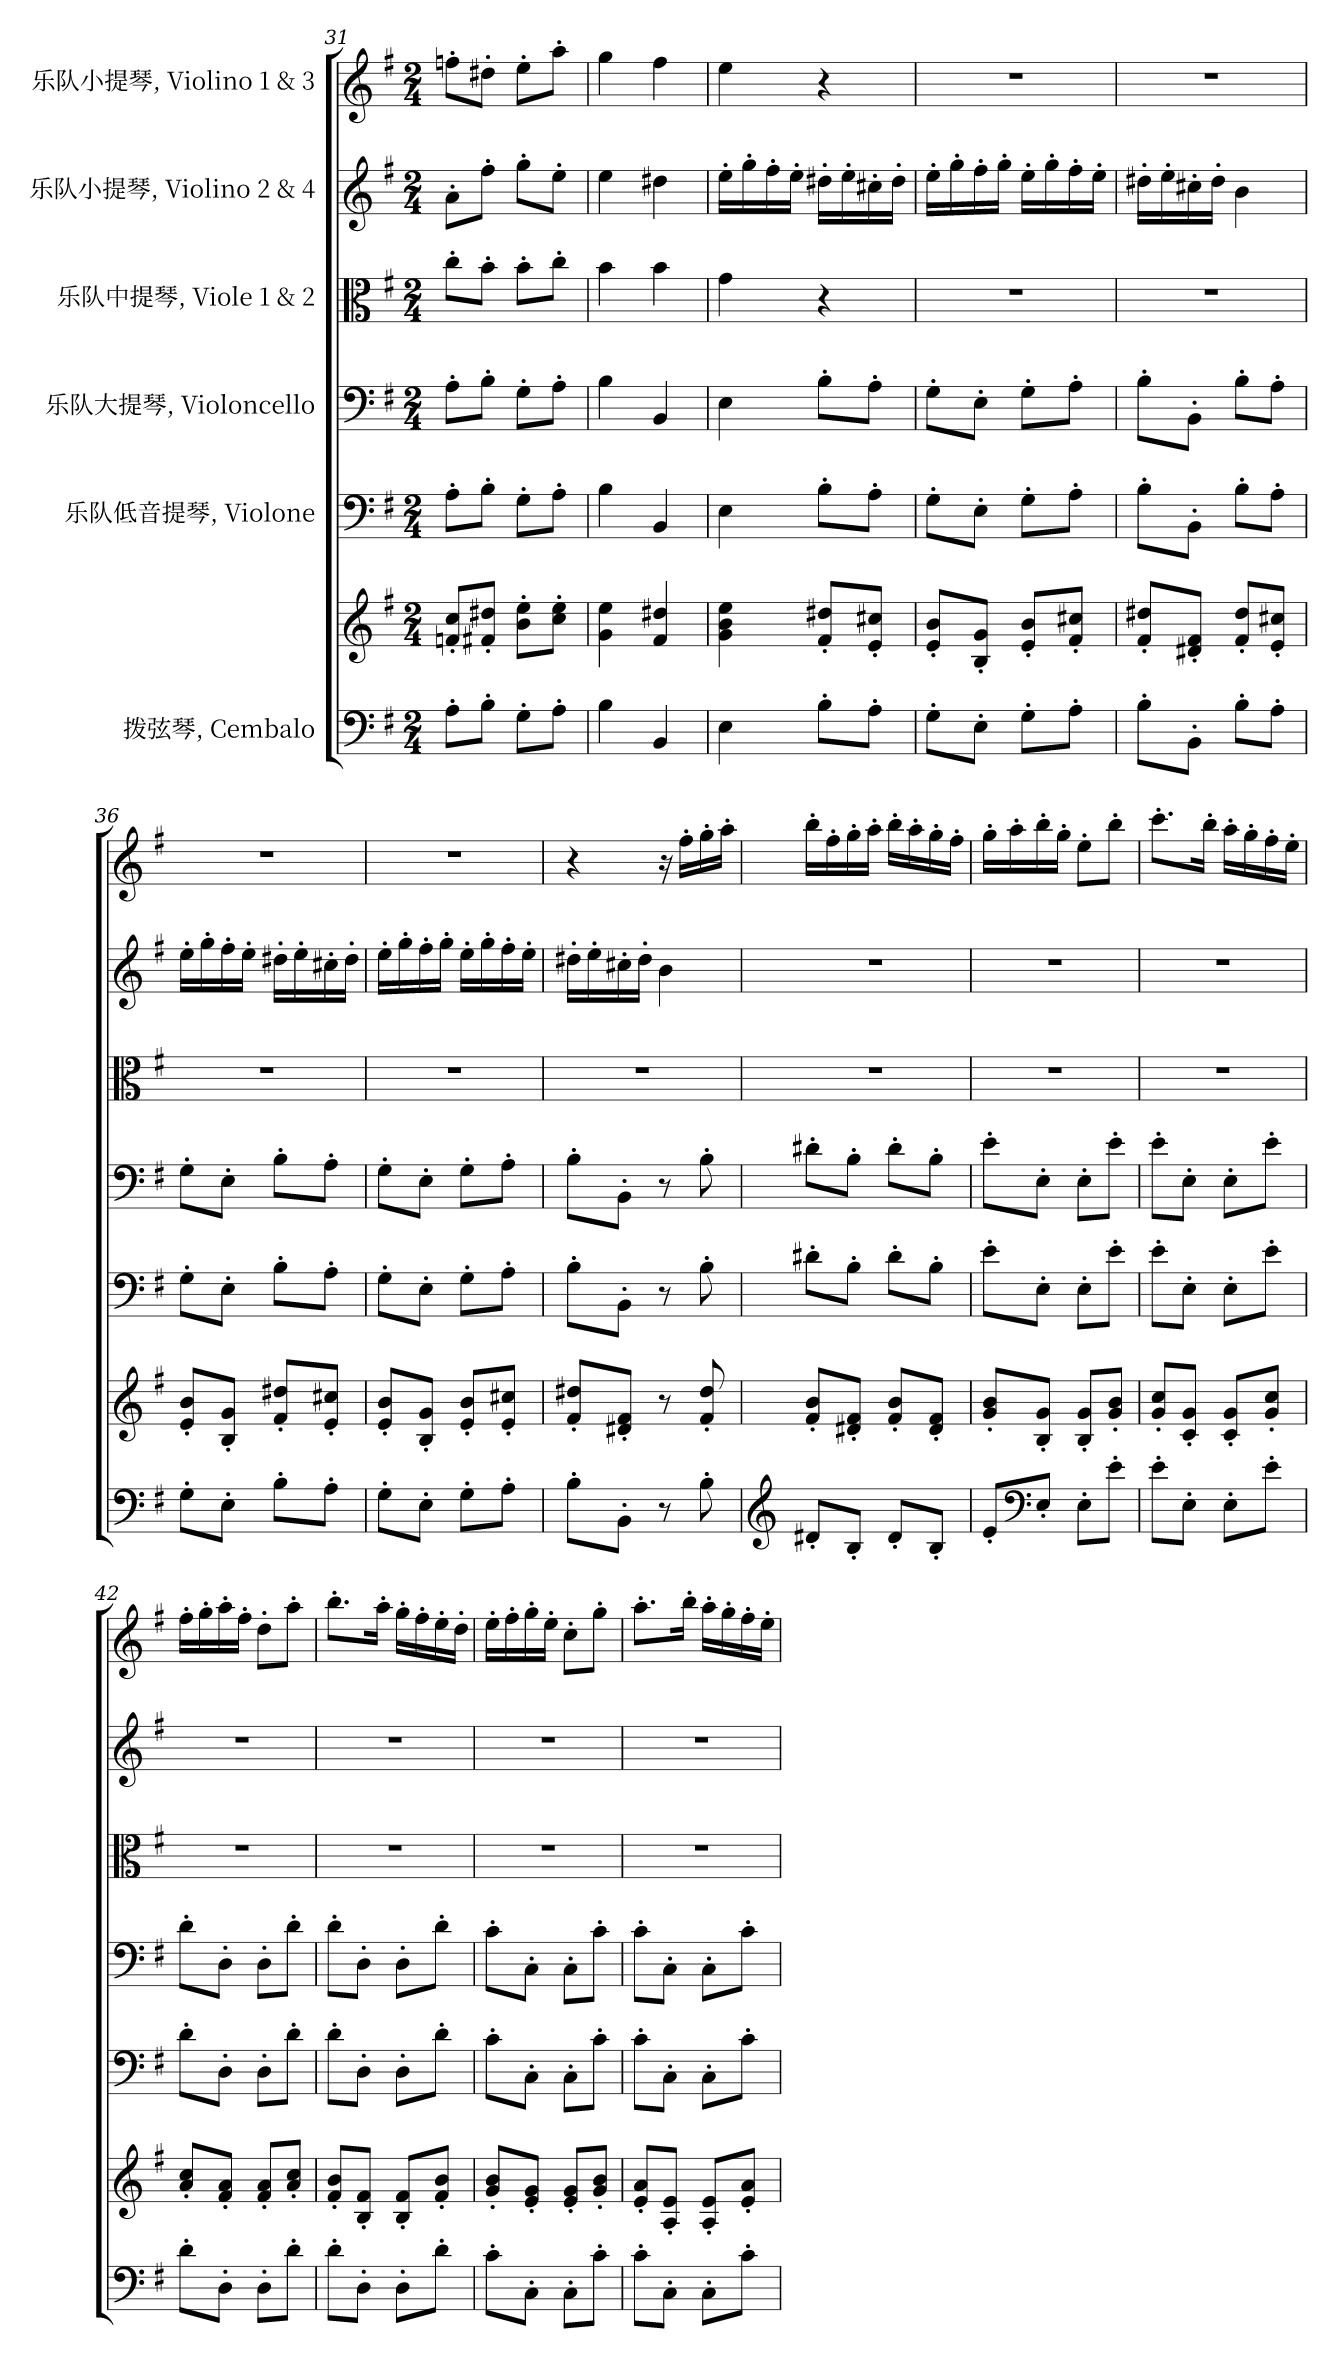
**kern	**kern	**kern	**kern	**kern	**kern	**kern
*part6	*part6	*part5	*part4	*part3	*part2	*part1
*staff7	*staff6	*staff5	*staff4	*staff3	*staff2	*staff1
*I"拨弦琴, Cembalo	*	*I"乐队低音提琴, Violone	*I"乐队大提琴, Violoncello	*I"乐队中提琴, Viole 1 &amp; 2	*I"乐队小提琴, Violino 2 &amp; 4	*I"乐队小提琴, Violino 1 &amp; 3
*clefF4	*clefG2	*clefF4	*clefF4	*clefC3	*clefG2	*clefG2
*	*	*ITrd7c12	*	*	*	*
*k[f#]	*k[f#]	*k[f#]	*k[f#]	*k[f#]	*k[f#]	*k[f#]
*M2/4	*M2/4	*M2/4	*M2/4	*M2/4	*M2/4	*M2/4
=31	=31	=31	=31	=31	=31	=31
8A'\L	8fn/' 8cc/'L	8AA'\L	8A'\L	8cc'\L	8a'\L	8ffn'\L
8B'\J	8f#X/' 8dd#X/'J	8BB'\J	8B'\J	8b'\J	8ff#'\J	8dd#X'\J
8G'\L	8b\' 8ee\'L	8GG'\L	8G'\L	8b'\L	8gg'\L	8ee'\L
8A'\J	8cc\' 8ee\'J	8AA'\J	8A'\J	8cc'\J	8ee'\J	8aa'\J
=32	=32	=32	=32	=32	=32	=32
4B\	4g\ 4ee\	4BB\	4B\	4b\	4ee\	4gg\
4BB/	4f#/ 4dd#X/	4BBB/	4BB/	4b\	4dd#X\	4ff#\
!!LO:PB:g=z
=33	=33	=33	=33	=33	=33	=33
4E\	4g\ 4b\ 4ee\	4EE\	4E\	4g\	16ee'\LL	4ee\
.	.	.	.	.	16gg'\	.
.	.	.	.	.	16ff#'\	.
.	.	.	.	.	16ee'\JJ	.
8B'\L	8f#/' 8dd#X/'L	8BB'\L	8B'\L	4r	16dd#X'\LL	4r
.	.	.	.	.	16ee'\	.
8A'\J	8e/' 8cc#X/'J	8AA'\J	8A'\J	.	16cc#X'\	.
.	.	.	.	.	16dd#'\JJ	.
=34	=34	=34	=34	=34	=34	=34
8G'\L	8e/' 8b/'L	8GG'\L	8G'\L	2r	16ee'\LL	2r
.	.	.	.	.	16gg'\	.
8E'\J	8B/' 8g/'J	8EE'\J	8E'\J	.	16ff#'\	.
.	.	.	.	.	16gg'\JJ	.
8G'\L	8e/' 8b/'L	8GG'\L	8G'\L	.	16ee'\LL	.
.	.	.	.	.	16gg'\	.
8A'\J	8f#/' 8cc#X/'J	8AA'\J	8A'\J	.	16ff#'\	.
.	.	.	.	.	16ee'\JJ	.
=35	=35	=35	=35	=35	=35	=35
8B'\L	8f#/' 8dd#X/'L	8BB'\L	8B'\L	2r	16dd#X'\LL	2r
.	.	.	.	.	16ee'\	.
8BB'\J	8d#X/' 8f#/'J	8BBB'\J	8BB'\J	.	16cc#X'\	.
.	.	.	.	.	16dd#'\JJ	.
8B'\L	8f#/' 8dd#/'L	8BB'\L	8B'\L	.	4b\	.
8A'\J	8e/' 8cc#X/'J	8AA'\J	8A'\J	.	.	.
=36	=36	=36	=36	=36	=36	=36
8G'\L	8e/' 8b/'L	8GG'\L	8G'\L	2r	16ee'\LL	2r
.	.	.	.	.	16gg'\	.
8E'\J	8B/' 8g/'J	8EE'\J	8E'\J	.	16ff#'\	.
.	.	.	.	.	16ee'\JJ	.
8B'\L	8f#/' 8dd#X/'L	8BB'\L	8B'\L	.	16dd#X'\LL	.
.	.	.	.	.	16ee'\	.
8A'\J	8e/' 8cc#X/'J	8AA'\J	8A'\J	.	16cc#X'\	.
.	.	.	.	.	16dd#'\JJ	.
!!LO:PB:g=z
=37	=37	=37	=37	=37	=37	=37
8G'\L	8e/' 8b/'L	8GG'\L	8G'\L	2r	16ee'\LL	2r
.	.	.	.	.	16gg'\	.
8E'\J	8B/' 8g/'J	8EE'\J	8E'\J	.	16ff#'\	.
.	.	.	.	.	16gg'\JJ	.
8G'\L	8e/' 8b/'L	8GG'\L	8G'\L	.	16ee'\LL	.
.	.	.	.	.	16gg'\	.
8A'\J	8e/' 8cc#X/'J	8AA'\J	8A'\J	.	16ff#'\	.
.	.	.	.	.	16ee'\JJ	.
=38	=38	=38	=38	=38	=38	=38
8B'\L	8f#/' 8dd#X/'L	8BB'\L	8B'\L	2r	16dd#X'\LL	4r
.	.	.	.	.	16ee'\	.
8BB'\J	8d#X/' 8f#/'J	8BBB'\J	8BB'\J	.	16cc#X'\	.
.	.	.	.	.	16dd#'\JJ	.
8r	8r	8r	8r	.	4b\	16r
.	.	.	.	.	.	16ff#'\LL
8B'\	8f#/' 8dd#/'	8BB'\	8B'\	.	.	16gg'\
.	.	.	.	.	.	16aa'\JJ
=39	=39	=39	=39	=39	=39	=39
*clefG2	*	*	*	*	*	*
8d#X'/L	8f#/' 8b/'L	8D#X'\L	8d#X'\L	2r	2r	16bb'\LL
.	.	.	.	.	.	16ff#'\
8B'/J	8d#X/' 8f#/'J	8BB'\J	8B'\J	.	.	16gg'\
.	.	.	.	.	.	16aa'\JJ
8d#'/L	8f#/' 8b/'L	8D#'\L	8d#'\L	.	.	16bb'\LL
.	.	.	.	.	.	16aa'\
8B'/J	8d#/' 8f#/'J	8BB'\J	8B'\J	.	.	16gg'\
.	.	.	.	.	.	16ff#'\JJ
=40	=40	=40	=40	=40	=40	=40
8e'/L	8g/' 8b/'L	8E'\L	8e'\L	2r	2r	16gg'\LL
.	.	.	.	.	.	16aa'\
*clefF4	*	*	*	*	*	*
8E'/J	8B/' 8g/'J	8EE'\J	8E'\J	.	.	16bb'\
.	.	.	.	.	.	16gg'\JJ
8E'\L	8B/' 8g/'L	8EE'\L	8E'\L	.	.	8ee'\L
8e'\J	8g/' 8b/'J	8E'\J	8e'\J	.	.	8bb'\J
!!LO:PB:g=z
=41	=41	=41	=41	=41	=41	=41
8e'\L	8g/' 8cc/'L	8E'\L	8e'\L	2r	2r	8.ccc'\L
8E'\J	8c/' 8g/'J	8EE'\J	8E'\J	.	.	.
.	.	.	.	.	.	16bb'\Jk
8E'\L	8c/' 8g/'L	8EE'\L	8E'\L	.	.	16aa'\LL
.	.	.	.	.	.	16gg'\
8e'\J	8g/' 8cc/'J	8E'\J	8e'\J	.	.	16ff#'\
.	.	.	.	.	.	16ee'\JJ
=42	=42	=42	=42	=42	=42	=42
8d'\L	8a/' 8cc/'L	8D'\L	8d'\L	2r	2r	16ff#'\LL
.	.	.	.	.	.	16gg'\
8D'\J	8f#/' 8a/'J	8DD'\J	8D'\J	.	.	16aa'\
.	.	.	.	.	.	16ff#'\JJ
8D'\L	8f#/' 8a/'L	8DD'\L	8D'\L	.	.	8dd'\L
8d'\J	8a/' 8cc/'J	8D'\J	8d'\J	.	.	8aa'\J
=43	=43	=43	=43	=43	=43	=43
8d'\L	8f#/' 8b/'L	8D'\L	8d'\L	2r	2r	8.bb'\L
8D'\J	8B/' 8f#/'J	8DD'\J	8D'\J	.	.	.
.	.	.	.	.	.	16aa'\Jk
8D'\L	8B/' 8f#/'L	8DD'\L	8D'\L	.	.	16gg'\LL
.	.	.	.	.	.	16ff#'\
8d'\J	8f#/' 8b/'J	8D'\J	8d'\J	.	.	16ee'\
.	.	.	.	.	.	16dd'\JJ
=44	=44	=44	=44	=44	=44	=44
8c'\L	8g/' 8b/'L	8C'\L	8c'\L	2r	2r	16ee'\LL
.	.	.	.	.	.	16ff#'\
8C'\J	8e/' 8g/'J	8CC'\J	8C'\J	.	.	16gg'\
.	.	.	.	.	.	16ee'\JJ
8C'\L	8e/' 8g/'L	8CC'\L	8C'\L	.	.	8cc'\L
8c'\J	8g/' 8b/'J	8C'\J	8c'\J	.	.	8gg'\J
=45	=45	=45	=45	=45	=45	=45
8c'\L	8e/' 8a/'L	8C'\L	8c'\L	2r	2r	8.aa'\L
8C'\J	8A/' 8e/'J	8CC'\J	8C'\J	.	.	.
.	.	.	.	.	.	16bb'\Jk
8C'\L	8A/' 8e/'L	8CC'\L	8C'\L	.	.	16aa'\LL
.	.	.	.	.	.	16gg'\
8c'\J	8e/' 8a/'J	8C'\J	8c'\J	.	.	16ff#'\
.	.	.	.	.	.	16ee'\JJ
=	=	=	=	=	=	=
*-	*-	*-	*-	*-	*-	*-
